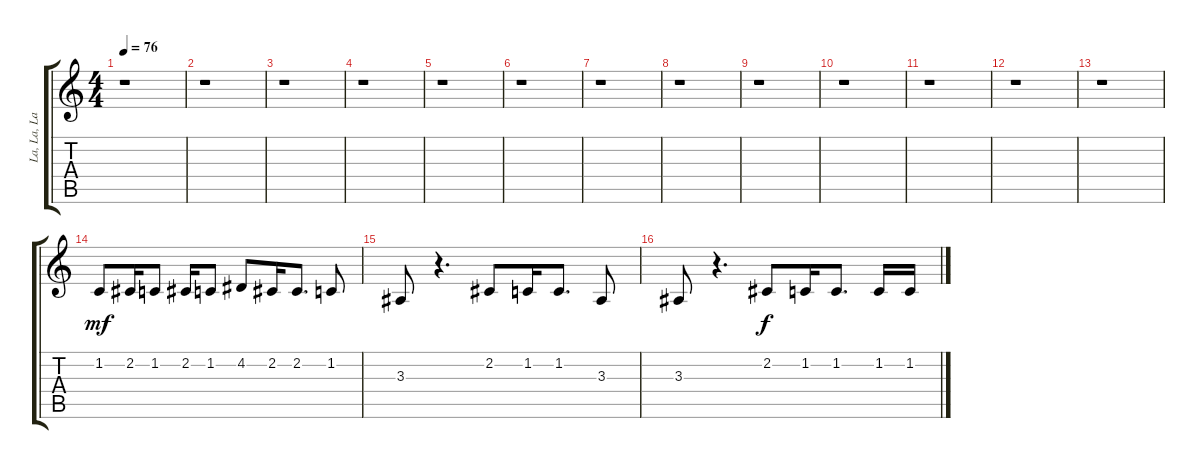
\track ("La, La, La (after solo)" "La, La, La") {instrument pad4choir}
\staff {score tabs}
\tuning (E4 B3 G3 D3 A2 E2) {hide}
\ts (4 4)
\tempo 76
\clef g2
\ks c
r.1{dy mf} |
r.1 |
r.1 |
r.1 |
r.1 |
r.1 |
r.1 |
r.1 |
r.1 |
r.1 |
r.1 |
r.1 |
r.1 |
1.2.8 2.2.16 1.2.8 2.2.16 1.2.8 4.2.8 2.2.16 2.2.8{d} 1.2.8 |
3.3.8 r.4{d} 2.2.8 1.2.16 1.2.8{d} 3.3.8 |
3.3.8 r.4{d} 2.2.8{dy f} 1.2.16 1.2.8{d} 1.2.16 1.2.16
